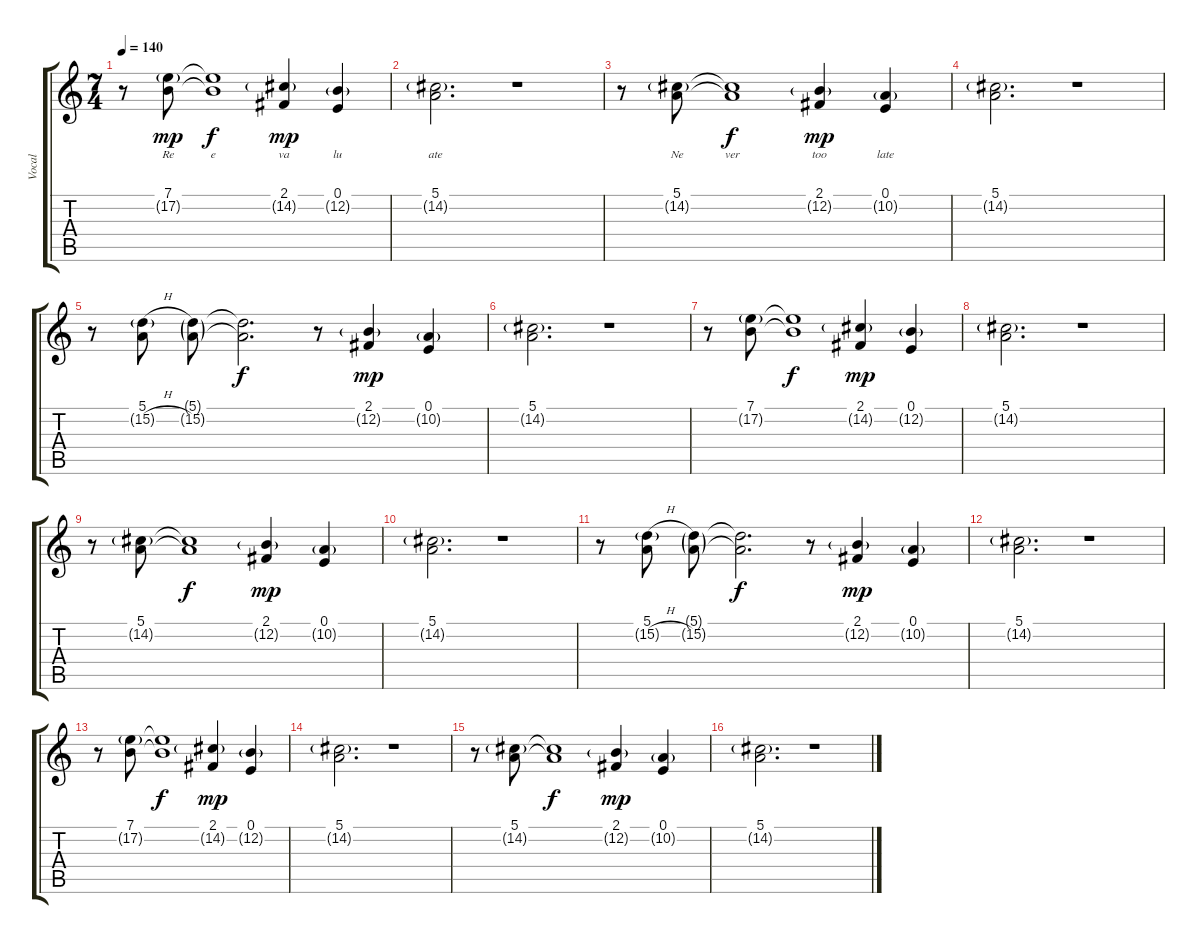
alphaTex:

\track ("Vocal" "Vocal") {instrument acousticgrandpiano}
\staff {score tabs}
\tuning (E4 B3 G3 D3 A2 E2) {hide}
\ts (7 4)
\tempo 140
\clef g2
\ks c
r.8{dy mp} (7.1 17.2{g}).8{lyrics (0 "Re") lyrics (1 "") lyrics (2 "") lyrics (3 "") lyrics (4 "")} (7.1{t} 17.2{t}).1{lyrics (0 "e") lyrics (1 "") lyrics (2 "") lyrics (3 "") lyrics (4 "") dy f} (2.1 14.2{g}).4{lyrics (0 "va") lyrics (1 "") lyrics (2 "") lyrics (3 "") lyrics (4 "") dy mp} (0.1 12.2{g}).4{lyrics (0 "lu") lyrics (1 "") lyrics (2 "") lyrics (3 "") lyrics (4 "")} |
(5.1 14.2{g}).2{d lyrics (0 "ate") lyrics (1 "") lyrics (2 "") lyrics (3 "") lyrics (4 "")} r.1 |
r.8 (5.1 14.2{g}).8{lyrics (0 "Ne") lyrics (1 "") lyrics (2 "") lyrics (3 "") lyrics (4 "")} (5.1{t} 14.2{t}).1{lyrics (0 "ver") lyrics (1 "") lyrics (2 "") lyrics (3 "") lyrics (4 "") dy f} (2.1 12.2{g}).4{lyrics (0 "too") lyrics (1 "") lyrics (2 "") lyrics (3 "") lyrics (4 "") dy mp} (0.1 10.2{g}).4{lyrics (0 "late") lyrics (1 "") lyrics (2 "") lyrics (3 "") lyrics (4 "")} |
(5.1 14.2{g}).2{d} r.1 |
r.8 (5.1{h} 15.2{h g}).8 (5.1{g} 15.2{g}).8 (5.1{t} 15.2{t}).2{d dy f} r.8 (2.1 12.2{g}).4{dy mp} (0.1 10.2{g}).4 |
(5.1 14.2{g}).2{d} r.1 |
r.8 (7.1 17.2{g}).8 (7.1{t} 17.2{t}).1{dy f} (2.1 14.2{g}).4{dy mp} (0.1 12.2{g}).4 |
(5.1 14.2{g}).2{d} r.1 |
r.8 (5.1 14.2{g}).8 (5.1{t} 14.2{t}).1{dy f} (2.1 12.2{g}).4{dy mp} (0.1 10.2{g}).4 |
(5.1 14.2{g}).2{d} r.1 |
r.8 (5.1{h} 15.2{h g}).8 (5.1{g} 15.2{g}).8 (5.1{t} 15.2{t}).2{d dy f} r.8 (2.1 12.2{g}).4{dy mp} (0.1 10.2{g}).4 |
(5.1 14.2{g}).2{d} r.1 |
r.8 (7.1 17.2{g}).8 (7.1{t} 17.2{t}).1{dy f} (2.1 14.2{g}).4{dy mp} (0.1 12.2{g}).4 |
(5.1 14.2{g}).2{d} r.1 |
r.8 (5.1 14.2{g}).8 (5.1{t} 14.2{t}).1{dy f} (2.1 12.2{g}).4{dy mp} (0.1 10.2{g}).4 |
(5.1 14.2{g}).2{d} r.1
